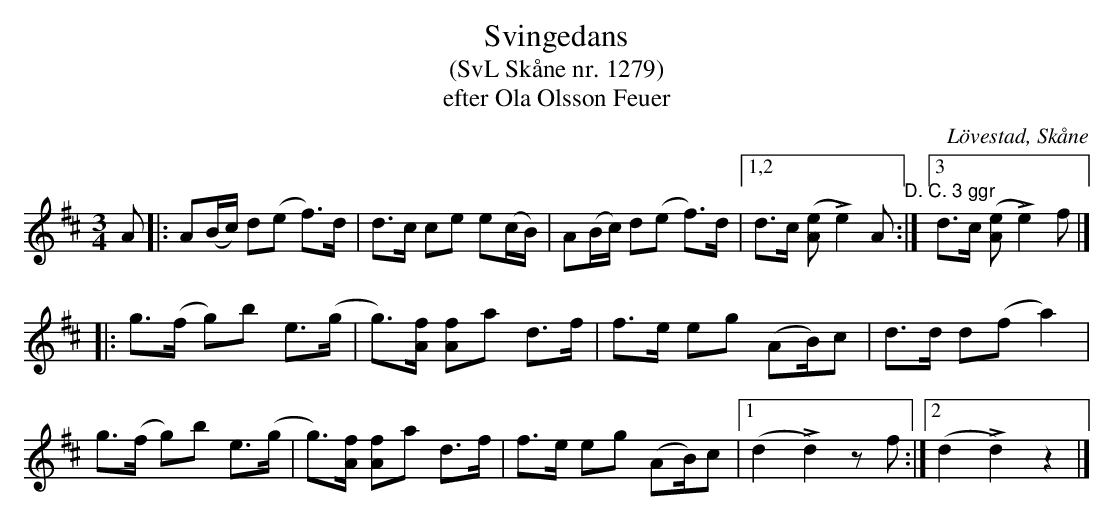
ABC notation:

X:1
T:Svingedans
T:(SvL Skåne nr. 1279)
T:efter Ola Olsson Feuer
O:Lövestad, Skåne
M:3/4
L:1/8
Q:1/4=108
K:D
 A |: A(B/c/) d(e f)>d | d>c ce e(c/B/) | A(B/c/) d(e f)>d |1,2 d>c ([eA] Le2) A "D. C. 3 ggr":|3 d>c ([eA] Le2) f |]
|: g>(f g)b  e>(g | g)>[fA] [fA]a d>f | f>e eg (AB/)c | d>d d(f a2) |
   g>(f g)b  e>(g | g)>[fA] [fA]a d>f | f>e eg (AB/)c |1 (d2 Ld2) zf :|2 (d2 Ld2) z2 |]
